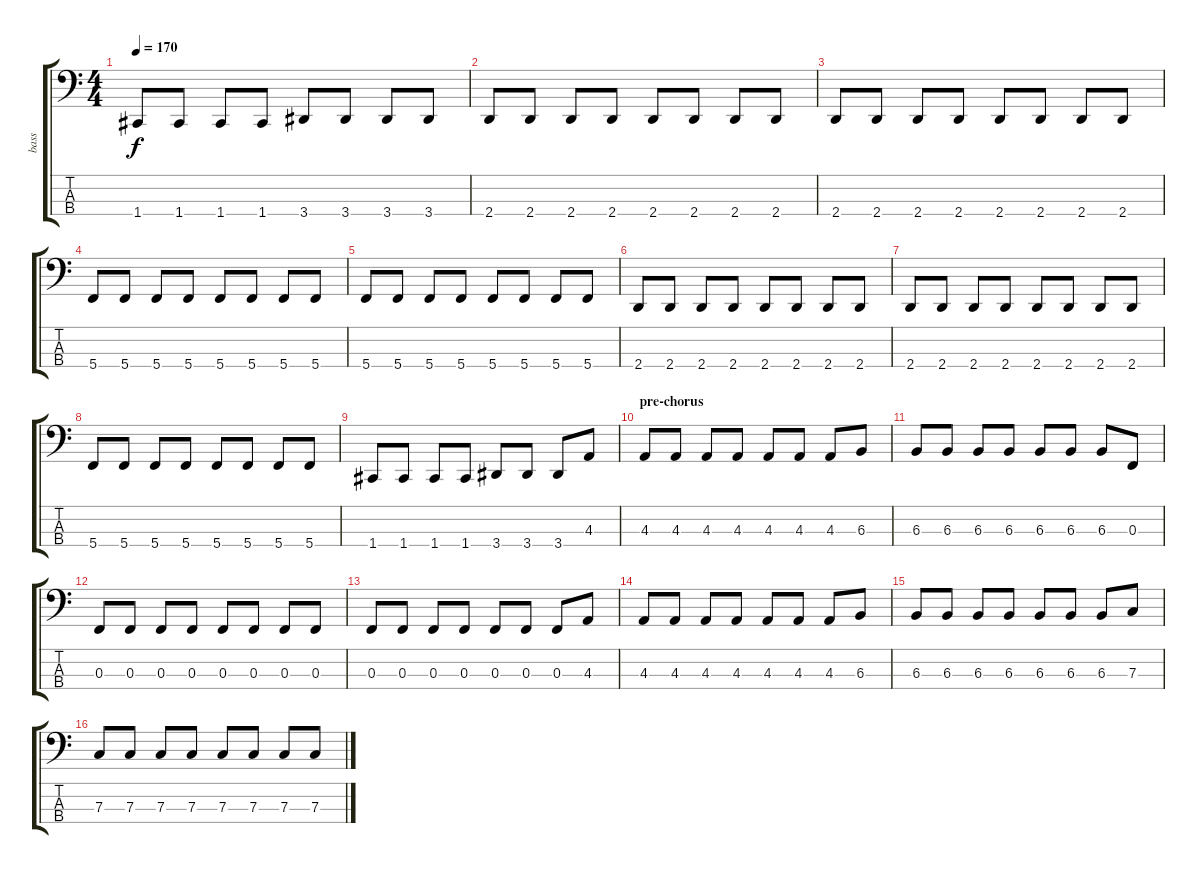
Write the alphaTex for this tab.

\track ("bass" "bass") {instrument electricbassfinger}
\staff {score tabs}
\tuning (Eb2 Bb1 F1 C1) {hide}
\ts (4 4)
\tempo 170
\clef f4
\ks c
1.4.8{dy f} 1.4.8 1.4.8 1.4.8 3.4.8 3.4.8 3.4.8 3.4.8 |
2.4.8 2.4.8 2.4.8 2.4.8 2.4.8 2.4.8 2.4.8 2.4.8 |
2.4.8 2.4.8 2.4.8 2.4.8 2.4.8 2.4.8 2.4.8 2.4.8 |
5.4.8 5.4.8 5.4.8 5.4.8 5.4.8 5.4.8 5.4.8 5.4.8 |
5.4.8 5.4.8 5.4.8 5.4.8 5.4.8 5.4.8 5.4.8 5.4.8 |
2.4.8 2.4.8 2.4.8 2.4.8 2.4.8 2.4.8 2.4.8 2.4.8 |
2.4.8 2.4.8 2.4.8 2.4.8 2.4.8 2.4.8 2.4.8 2.4.8 |
5.4.8 5.4.8 5.4.8 5.4.8 5.4.8 5.4.8 5.4.8 5.4.8 |
1.4.8 1.4.8 1.4.8 1.4.8 3.4.8 3.4.8 3.4.8 4.3.8 |
\section ("" "pre-chorus")
4.3.8 4.3.8 4.3.8 4.3.8 4.3.8 4.3.8 4.3.8 6.3.8 |
6.3.8 6.3.8 6.3.8 6.3.8 6.3.8 6.3.8 6.3.8 0.3.8 |
0.3.8 0.3.8 0.3.8 0.3.8 0.3.8 0.3.8 0.3.8 0.3.8 |
0.3.8 0.3.8 0.3.8 0.3.8 0.3.8 0.3.8 0.3.8 4.3.8 |
4.3.8 4.3.8 4.3.8 4.3.8 4.3.8 4.3.8 4.3.8 6.3.8 |
6.3.8 6.3.8 6.3.8 6.3.8 6.3.8 6.3.8 6.3.8 7.3.8 |
7.3.8 7.3.8 7.3.8 7.3.8 7.3.8 7.3.8 7.3.8 7.3.8
